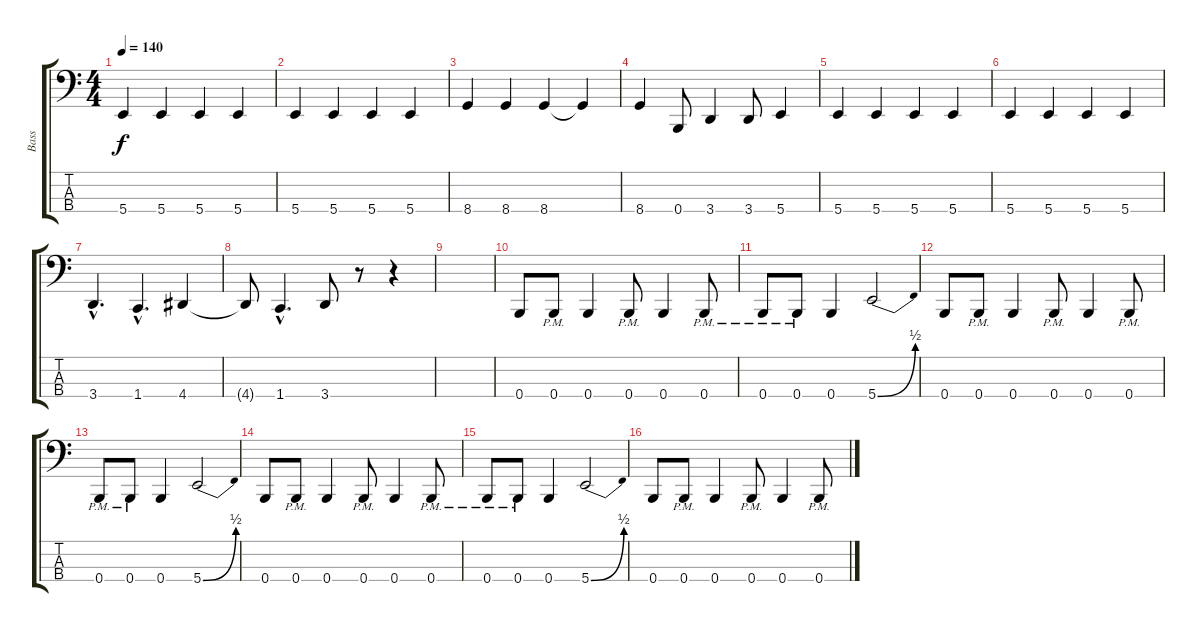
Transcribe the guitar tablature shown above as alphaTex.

\track ("Bass" "Bass") {instrument electricbasspick}
\staff {score tabs}
\tuning (E2 B1 Gb1 B0) {hide}
\ts (4 4)
\tempo 140
\clef f4
\ks c
5.4.4{dy f} 5.4.4 5.4.4 5.4.4 |
5.4.4 5.4.4 5.4.4 5.4.4 |
8.4.4 8.4.4 8.4.4 8.4{t}.4 |
8.4.4 0.4.8 3.4.4 3.4.8 5.4.4 |
5.4.4 5.4.4 5.4.4 5.4.4 |
5.4.4 5.4.4 5.4.4 5.4.4 |
3.4{hac}.4{d} 1.4{hac}.4{d} 4.4.4 |
4.4{t}.8 1.4{hac}.4{d} 3.4.8 r.8 r.4 |
|
0.4.8 0.4{pm}.8 0.4.4 0.4{pm}.8 0.4.4 0.4{pm}.8 |
0.4{pm}.8 0.4{pm}.8 0.4.4 5.4{be (bend 0 0 60 2)}.2 |
0.4.8 0.4{pm}.8 0.4.4 0.4{pm}.8 0.4.4 0.4{pm}.8 |
0.4{pm}.8 0.4{pm}.8 0.4.4 5.4{be (bend 0 0 60 2)}.2 |
0.4.8 0.4{pm}.8 0.4.4 0.4{pm}.8 0.4.4 0.4{pm}.8 |
0.4{pm}.8 0.4{pm}.8 0.4.4 5.4{be (bend 0 0 60 2)}.2 |
0.4.8 0.4{pm}.8 0.4.4 0.4{pm}.8 0.4.4 0.4{pm}.8
